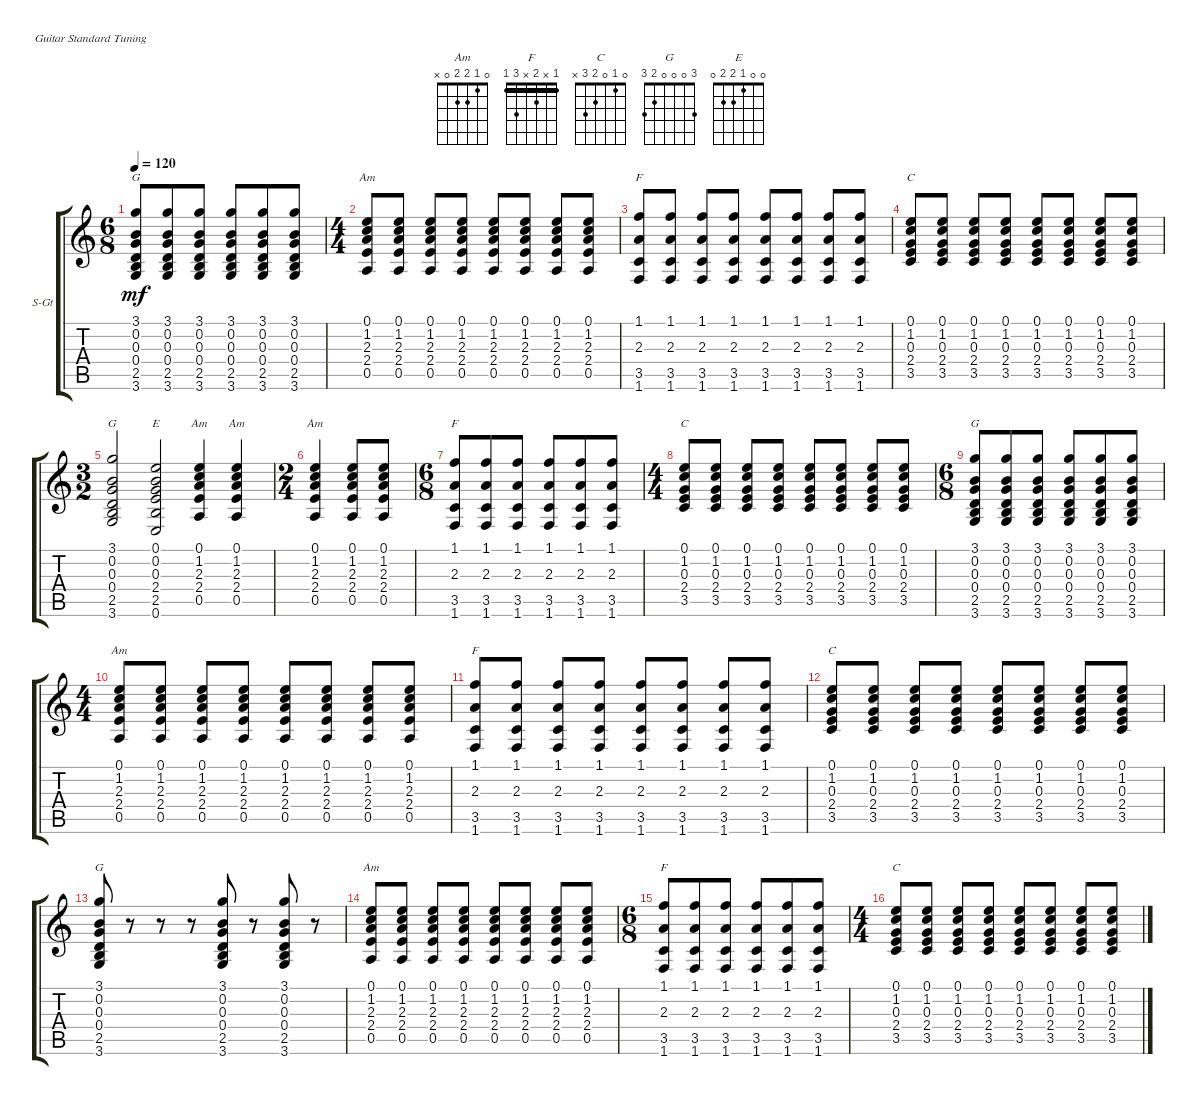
\defaultSystemsLayout 4
\bracketExtendMode groupsimilarinstruments
\firstSystemTrackNameOrientation horizontal
\otherSystemsTrackNameOrientation horizontal
\track ("Steel Guitar" "S-Gt") {instrument acousticguitarsteel}
\staff {score tabs}
\tuning (E4 B3 G3 D3 A2 E2)
\chord ("Am" 0 1 2 2 0 x)
\chord ("F" 1 x 2 x 3 1) {barre 1}
\chord ("C" 0 1 0 2 3 x)
\chord ("G" 3 0 0 0 2 3)
\chord ("E" 0 0 1 2 2 0)
\ts (6 8)
\tempo 120
\clef g2
\ks c
(3.6 2.5 0.4 0.3 0.2 3.1).8{ch "G" dy mf} (3.6 2.5 0.4 0.3 0.2 3.1).8 (3.6 2.5 0.4 0.3 0.2 3.1).8 (3.6 2.5 0.4 0.3 0.2 3.1).8 (3.6 2.5 0.4 0.3 0.2 3.1).8 (3.6 2.5 0.4 0.3 0.2 3.1).8 |
\ts (4 4)
(0.5 2.4 2.3 1.2 0.1).8{ch "Am"} (0.5 2.4 2.3 1.2 0.1).8 (0.5 2.4 2.3 1.2 0.1).8 (0.5 2.4 2.3 1.2 0.1).8 (0.5 2.4 2.3 1.2 0.1).8 (0.5 2.4 2.3 1.2 0.1).8 (0.5 2.4 2.3 1.2 0.1).8 (0.5 2.4 2.3 1.2 0.1).8 |
(1.6 3.5 2.3 1.1).8{ch "F"} (1.6 3.5 2.3 1.1).8 (1.6 3.5 2.3 1.1).8 (1.6 3.5 2.3 1.1).8 (1.6 3.5 2.3 1.1).8 (1.6 3.5 2.3 1.1).8 (1.6 3.5 2.3 1.1).8 (1.6 3.5 2.3 1.1).8 |
(3.5 2.4 0.3 1.2 0.1).8{ch "C"} (3.5 2.4 0.3 1.2 0.1).8 (3.5 2.4 0.3 1.2 0.1).8 (3.5 2.4 0.3 1.2 0.1).8 (3.5 2.4 0.3 1.2 0.1).8 (3.5 2.4 0.3 1.2 0.1).8 (3.5 2.4 0.3 1.2 0.1).8 (3.5 2.4 0.3 1.2 0.1).8 |
\ts (3 2)
(3.6 2.5 0.4 0.3 0.2 3.1).2{ch "G"} (0.6 2.5 2.4 0.3 0.2 0.1).2{ch "E"} (0.5 2.4 2.3 1.2 0.1).4{ch "Am"} (0.5 2.4 2.3 1.2 0.1).4{ch "Am"} |
\ts (2 4)
(0.5 2.4 2.3 1.2 0.1).4{ch "Am"} (0.5 2.4 2.3 1.2 0.1).8 (0.5 2.4 2.3 1.2 0.1).8 |
\ts (6 8)
(1.6 3.5 2.3 1.1).8{ch "F"} (1.6 3.5 2.3 1.1).8 (1.6 3.5 2.3 1.1).8 (1.6 3.5 2.3 1.1).8 (1.6 3.5 2.3 1.1).8 (1.6 3.5 2.3 1.1).8 |
\ts (4 4)
(3.5 2.4 0.3 1.2 0.1).8{ch "C"} (3.5 2.4 0.3 1.2 0.1).8 (3.5 2.4 0.3 1.2 0.1).8 (3.5 2.4 0.3 1.2 0.1).8 (3.5 2.4 0.3 1.2 0.1).8 (3.5 2.4 0.3 1.2 0.1).8 (3.5 2.4 0.3 1.2 0.1).8 (3.5 2.4 0.3 1.2 0.1).8 |
\ts (6 8)
(3.6 2.5 0.4 0.3 0.2 3.1).8{ch "G"} (3.6 2.5 0.4 0.3 0.2 3.1).8 (3.6 2.5 0.4 0.3 0.2 3.1).8 (3.6 2.5 0.4 0.3 0.2 3.1).8 (3.6 2.5 0.4 0.3 0.2 3.1).8 (3.6 2.5 0.4 0.3 0.2 3.1).8 |
\ts (4 4)
(0.5 2.4 2.3 1.2 0.1).8{ch "Am"} (0.5 2.4 2.3 1.2 0.1).8 (0.5 2.4 2.3 1.2 0.1).8 (0.5 2.4 2.3 1.2 0.1).8 (0.5 2.4 2.3 1.2 0.1).8 (0.5 2.4 2.3 1.2 0.1).8 (0.5 2.4 2.3 1.2 0.1).8 (0.5 2.4 2.3 1.2 0.1).8 |
(1.6 3.5 2.3 1.1).8{ch "F"} (1.6 3.5 2.3 1.1).8 (1.6 3.5 2.3 1.1).8 (1.6 3.5 2.3 1.1).8 (1.6 3.5 2.3 1.1).8 (1.6 3.5 2.3 1.1).8 (1.6 3.5 2.3 1.1).8 (1.6 3.5 2.3 1.1).8 |
(3.5 2.4 0.3 1.2 0.1).8{ch "C"} (3.5 2.4 0.3 1.2 0.1).8 (3.5 2.4 0.3 1.2 0.1).8 (3.5 2.4 0.3 1.2 0.1).8 (3.5 2.4 0.3 1.2 0.1).8 (3.5 2.4 0.3 1.2 0.1).8 (3.5 2.4 0.3 1.2 0.1).8 (3.5 2.4 0.3 1.2 0.1).8 |
(3.6 2.5 0.4 0.3 0.2 3.1).8{ch "G"} r.8 r.8 r.8 (3.6 2.5 0.4 0.3 0.2 3.1).8 r.8 (3.6 2.5 0.4 0.3 0.2 3.1).8 r.8 |
(0.5 2.4 2.3 1.2 0.1).8{ch "Am"} (0.5 2.4 2.3 1.2 0.1).8 (0.5 2.4 2.3 1.2 0.1).8 (0.5 2.4 2.3 1.2 0.1).8 (0.5 2.4 2.3 1.2 0.1).8 (0.5 2.4 2.3 1.2 0.1).8 (0.5 2.4 2.3 1.2 0.1).8 (0.5 2.4 2.3 1.2 0.1).8 |
\ts (6 8)
(1.6 3.5 2.3 1.1).8{ch "F"} (1.6 3.5 2.3 1.1).8 (1.6 3.5 2.3 1.1).8 (1.6 3.5 2.3 1.1).8 (1.6 3.5 2.3 1.1).8 (1.6 3.5 2.3 1.1).8 |
\ts (4 4)
(3.5 2.4 0.3 1.2 0.1).8{ch "C"} (3.5 2.4 0.3 1.2 0.1).8 (3.5 2.4 0.3 1.2 0.1).8 (3.5 2.4 0.3 1.2 0.1).8 (3.5 2.4 0.3 1.2 0.1).8 (3.5 2.4 0.3 1.2 0.1).8 (3.5 2.4 0.3 1.2 0.1).8 (3.5 2.4 0.3 1.2 0.1).8
